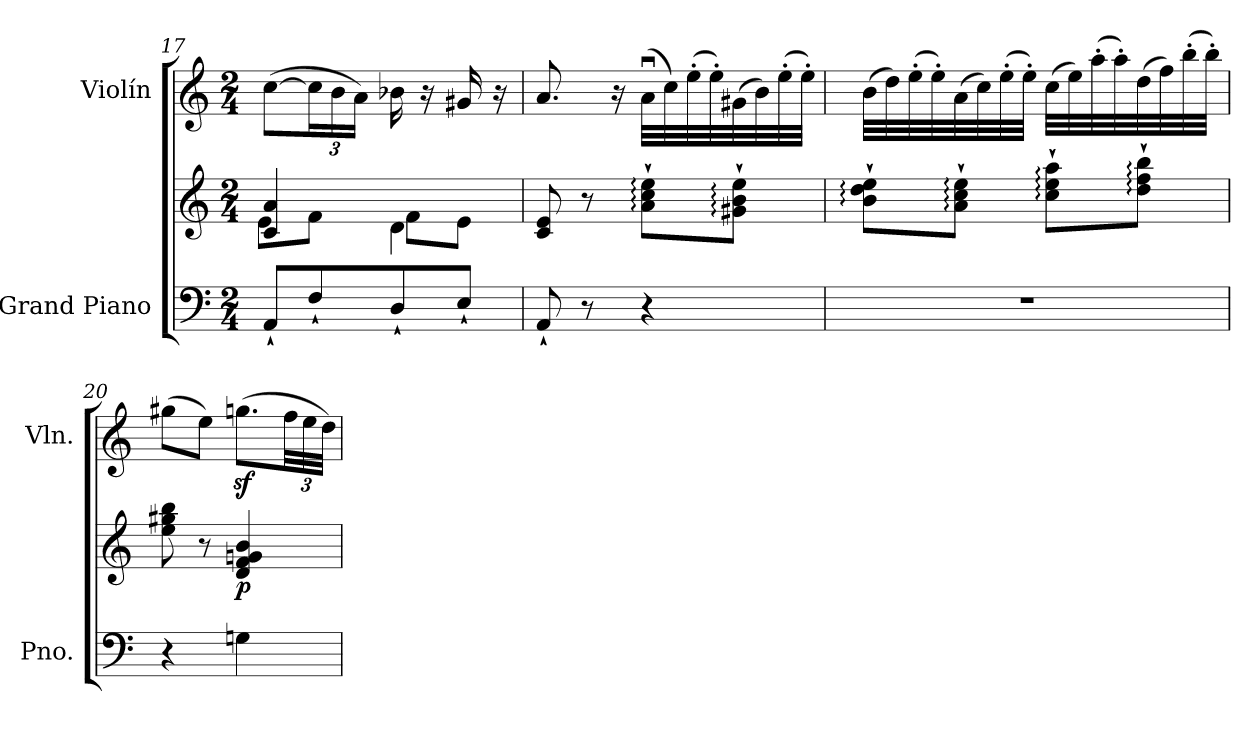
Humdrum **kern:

**kern	**kern	**dynam	**kern
*part2	*part2	*part2	*part1
*staff3	*staff2	*staff2/3	*staff1
*I"Grand Piano	*	*	*I"Violín
*I'Pno.	*	*	*I'Vln.
*clefF4	*clefG2	*	*clefG2
*k[]	*k[]	*	*k[]
*M2/4	*M2/4	*	*M2/4
=17	=17	=17	=17
*	*^	*	*
8AA`/L	4c/ 4a/	8e\L	.	([8cc\L
*	*	*	*	*Xbrackettup
8F`/	.	8f\J	.	24cc\L]
.	.	.	.	24b\
.	.	.	.	24a\JJ)
8D`/	4d\	8f\L	.	16b-X\
.	.	.	.	16r
8E`/J	.	8e\J	.	16g#X/
.	.	.	.	16r
*	*v	*v	*	*
=18	=18	=18	=18
8AA`/	8c/ 8e/	.	8.a/
8r	8r	.	.
.	.	.	16r
*	*	*	*MM60
4r	8a\:` 8cc\:` 8ee\:`L	.	(32au\LLL
.	.	.	32cc\)
.	.	.	(32ee'\
.	.	.	32ee'\)
.	8g#X\:` 8b\:` 8ee\:`J	.	(32g#X\
.	.	.	32b\)
.	.	.	(32ee'\
.	.	.	32ee'\JJJ)
!!LO:PB:g=z
=19	=19	=19	=19
2r	8b\:` 8dd\:` 8ee\:`L	.	(32b\LLL
.	.	.	32dd\)
.	.	.	(32ee'\
.	.	.	32ee'\)
.	8a\:` 8cc\:` 8ee\:`J	.	(32a\
.	.	.	32cc\)
.	.	.	(32ee'\
.	.	.	32ee'\JJJ)
.	8cc\:` 8ee\:` 8aa\:`L	.	(32cc\LLL
.	.	.	32ee\)
.	.	.	(32aa'\
.	.	.	32aa'\)
.	8dd\:` 8ff\:` 8bb\:`J	.	(32dd\
.	.	.	32ff\)
.	.	.	(32bb'\
.	.	.	32bb'\JJJ)
=20	=20	=20	=20
4r	8ee\ 8gg#X\ 8bb\	.	(8gg#X\L
.	8r	.	8ee\J)
*	*	*	*MM50
!	!	!LO:DY:b	!
4Gn\	4d/ 4f/ 4gn/ 4b/	p	(8.ggnz<\L
.	.	.	48ff\LL
.	.	.	48ee\
.	.	.	48dd\JJJ)
=	=	=	=
*-	*-	*-	*-
